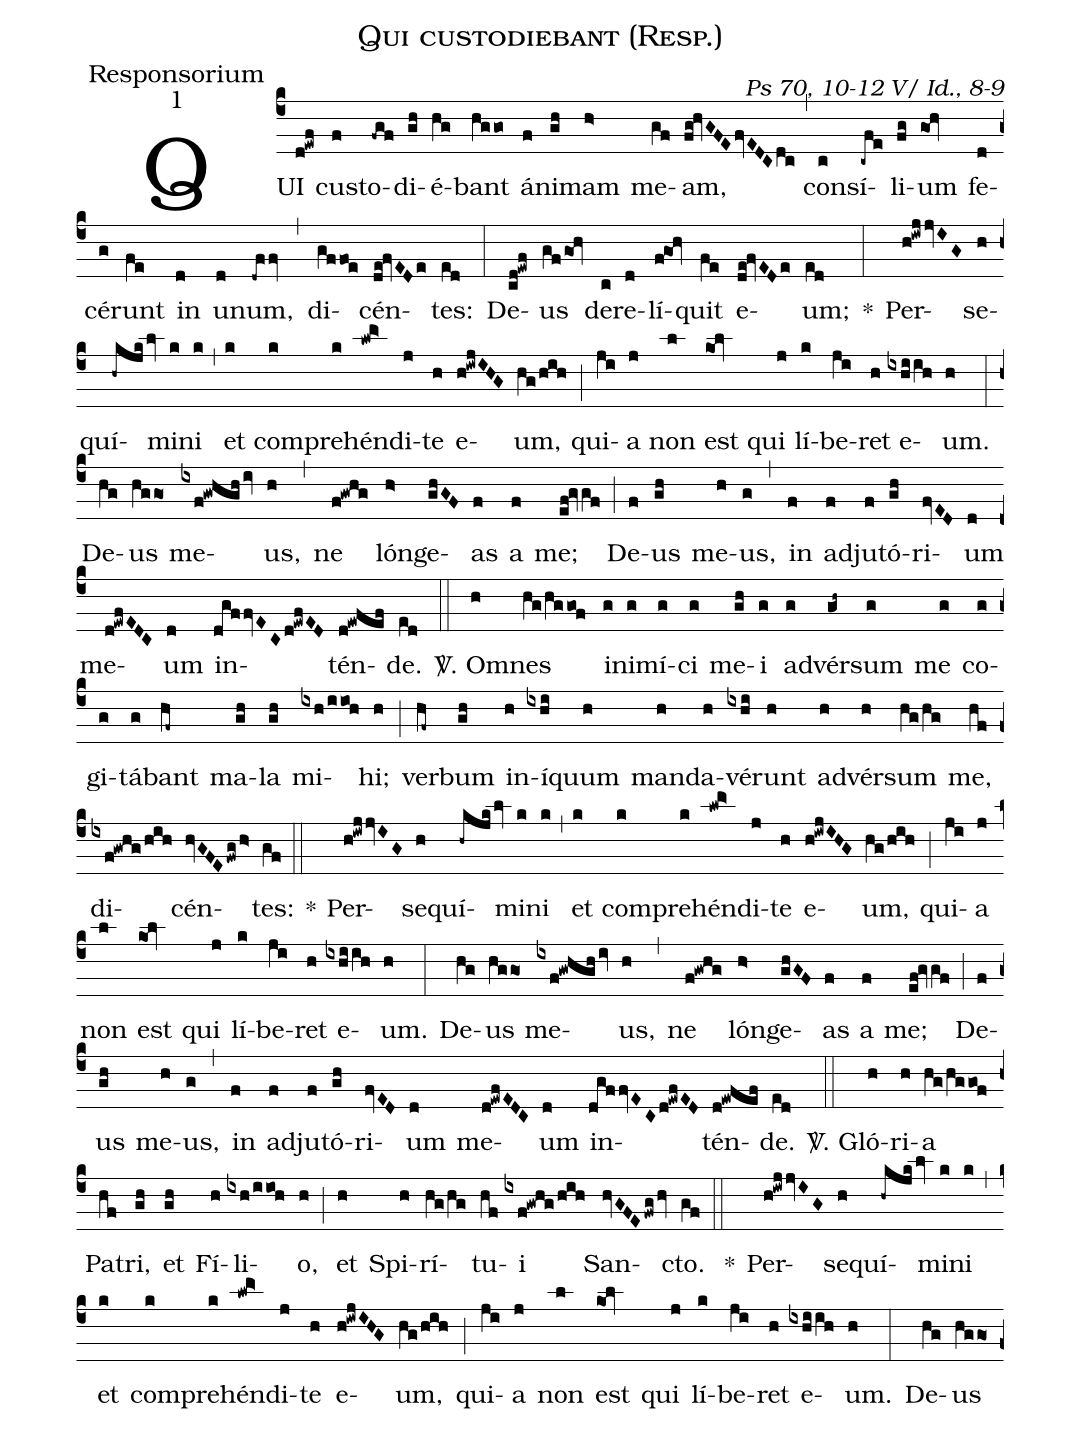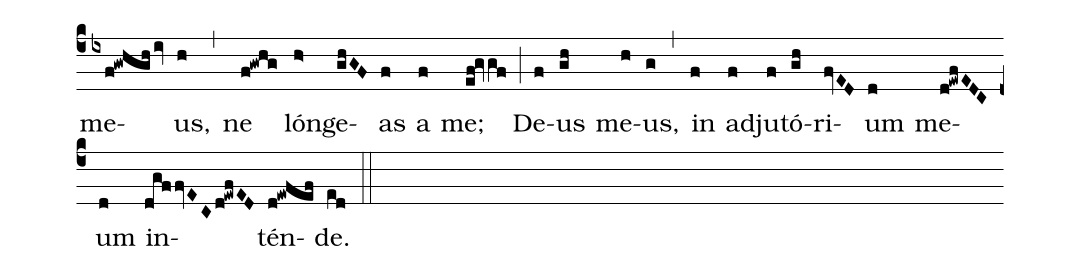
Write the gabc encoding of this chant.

name:Qui custodiebant (Resp.);
office-part:Responsorium;
mode:1;
commentary:Ps 70, 10-12 V/ Id., 8-9;
%%
(c4)QUI(d!ewf) cus(f)to(-fgf)di(gh)é(hg)bant(hggo) á(f)ni(gh)mam(h>) me(gf)am,(fg!hvGFEfvEDCdc) (,) con(c)sí(-cfe)li(fg)um(goh) fe(d)cé(g)runt(fe) in(d) u(d)num,(-dffv) (,) di(gffoe)cén(de!fvEDe)tes:(ed) (:) De(cd!ewf)us(gf/goh) de(c)re(d)lí(f!goh)quit(fe) e(de!fvEDe)um;(ed) *(:) Per(h!iwjjvIG)se(h)quí(-hkjk/lv)mi(k)ni(k) (,) et(k) com(k)pre(k)hén(lwm>)di(j)te(h) e(h!iwjIHG)um,(hg/hih) (;) qui(ji)a(j) non(l) est(kol) qui(j) lí(k)be(ji)ret(h) e(ixhiih)um.(h) (:) De(hg)us(hggo) me(ixf!gwhgh/iv)us,(h) (,) ne(f!gwhg) lón(h>)ge(ghGF)as(f) a(f) me;(ef!gvgf) (;) De(f)us(gh) me(h)us,(g) (,) in(f) ad(f)ju(f)tó(gh)ri(fvED)um(d) me(d!ewfEDC)um(d) in(dgffvECd!ewfED)tén(d!ewfef)de.(ed) (::)

<sp>V/</sp>. Om(h)nes(hg/hggof) in(g)i(g)mí(g)ci(g) me(gh)i(g) ad(g)vér(gh~)sum(g) me(g) co(g)gi(g)tá(g)bant(hf~) ma(gh)la(gh) mi(ixh/iioh)hi;(h) (;) ver(hf~)bum(gh) in(h)í(ixhi)quum(h) man(h)da(h)vé(ixhi)runt(h) ad(h)vér(h)sum(hg/hg) me,(hf) di(ixf!gwhg/hih)cén(hvGFE/fwg/h>)tes:(gf) (::)
*() Per(h!iwjjvIG)se(h)quí(-hkjk/lv)mi(k)ni(k) (,) et(k) com(k)pre(k)hén(lwm>)di(j)te(h) e(h!iwjIHG)um,(hg/hih) (;) qui(ji)a(j) non(l) est(kol) qui(j) lí(k)be(ji)ret(h) e(ixhiih)um.(h) (:) De(hg)us(hggo) me(ixf!gwhgh/iv)us,(h) (,) ne(f!gwhg) lón(h>)ge(ghGF)as(f) a(f) me;(ef!gvgf) (;) De(f)us(gh) me(h)us,(g) (,) in(f) ad(f)ju(f)tó(gh)ri(fvED)um(d) me(d!ewfEDC)um(d) in(dgffvECd!ewfED)tén(d!ewfef)de.(ed) (::)

<sp>V/</sp>. Gló(h)ri(h)a(hg/hggof) Pa(hf)tri,(gh) et(gh) Fí(h)li(ixh/iioh)o,(h) (;) et(h) Spi(h)rí(hg/hg)tu(hf)i(ixf!gwhg/hih) San(hvGFE/fwg/hv)cto.(gf) (::)
*() Per(h!iwjjvIG)se(h)quí(-hkjk/lv)mi(k)ni(k) (,) et(k) com(k)pre(k)hén(lwm>)di(j)te(h) e(h!iwjIHG)um,(hg/hih) (;) qui(ji)a(j) non(l) est(kol) qui(j) lí(k)be(ji)ret(h) e(ixhiih)um.(h) (:) De(hg)us(hggo) me(ixf!gwhgh/iv)us,(h) (,) ne(f!gwhg) lón(h>)ge(ghGF)as(f) a(f) me;(ef!gvgf) (;) De(f)us(gh) me(h)us,(g) (,) in(f) ad(f)ju(f)tó(gh)ri(fvED)um(d) me(d!ewfEDC)um(d) in(dgffvECd!ewfED)tén(d!ewfef)de.(ed) (::)
